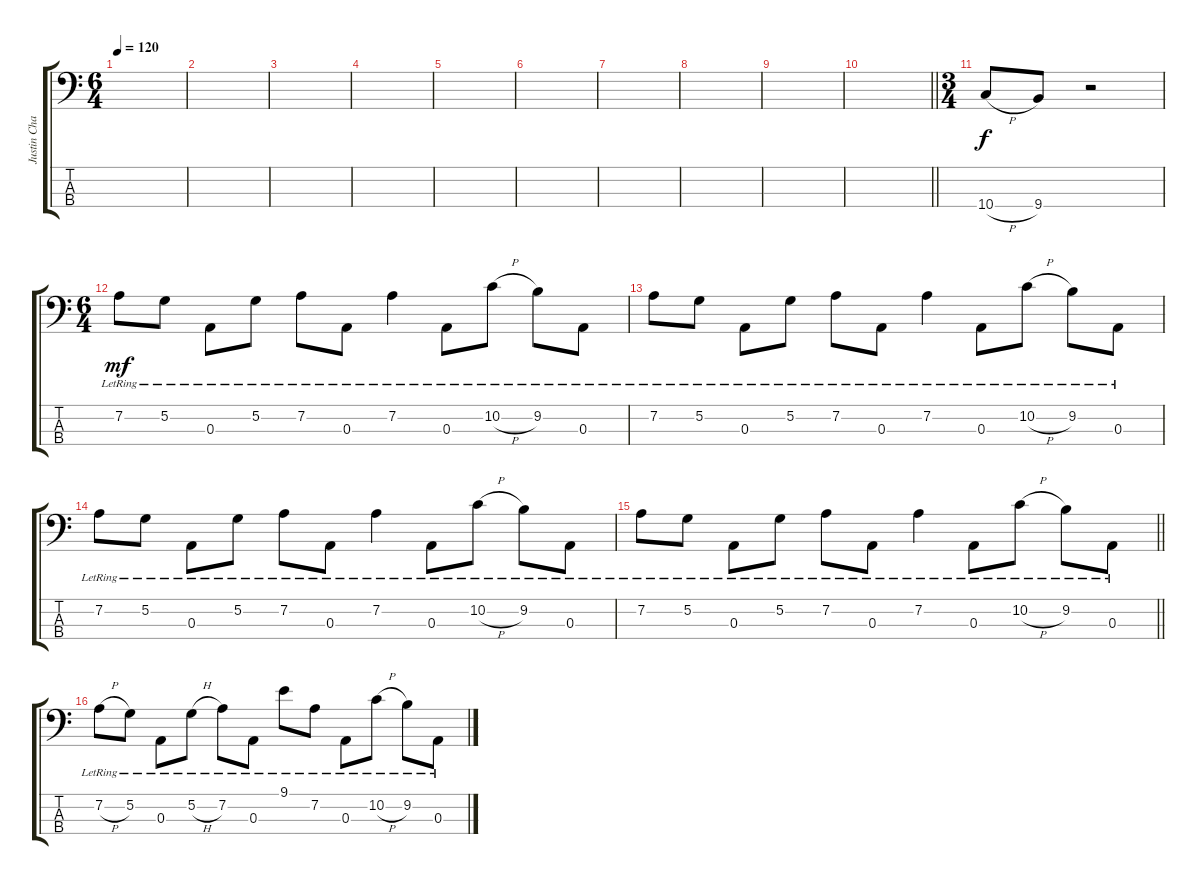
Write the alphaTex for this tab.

\track ("Justin Chancellor" "Justin Cha") {instrument electricbassfinger}
\staff {score tabs}
\tuning (G2 D2 A1 D1) {hide}
\ts (6 4)
\tempo 120
\clef f4
\ks c
|
|
|
|
|
|
|
|
|
\barLineRight lightlight
|
\ts (3 4)
\section ("" "")
10.4{h}.8 9.4.8 r.2 |
\ts (6 4)
7.2{lr}.8{dy mf} 5.2{lr}.8 0.3{lr}.8 5.2{lr}.8 7.2{lr}.8 0.3{lr}.8 7.2{lr}.4 0.3{lr}.8 10.2{h lr}.8 9.2{lr}.8 0.3{lr}.8 |
7.2{lr}.8 5.2{lr}.8 0.3{lr}.8 5.2{lr}.8 7.2{lr}.8 0.3{lr}.8 7.2{lr}.4 0.3{lr}.8 10.2{h lr}.8 9.2{lr}.8 0.3{lr}.8 |
7.2{lr}.8 5.2{lr}.8 0.3{lr}.8 5.2{lr}.8 7.2{lr}.8 0.3{lr}.8 7.2{lr}.4 0.3{lr}.8 10.2{h lr}.8 9.2{lr}.8 0.3{lr}.8 |
\barLineRight lightlight
7.2{lr}.8 5.2{lr}.8 0.3{lr}.8 5.2{lr}.8 7.2{lr}.8 0.3{lr}.8 7.2{lr}.4 0.3{lr}.8 10.2{h lr}.8 9.2{lr}.8 0.3{lr}.8 |
\section ("" "")
7.2{h lr}.8 5.2{lr}.8 0.3{lr}.8 5.2{h lr}.8 7.2{lr}.8 0.3{lr}.8 9.1{lr}.8 7.2{lr}.8 0.3{lr}.8 10.2{h lr}.8 9.2{lr}.8 0.3{lr}.8
